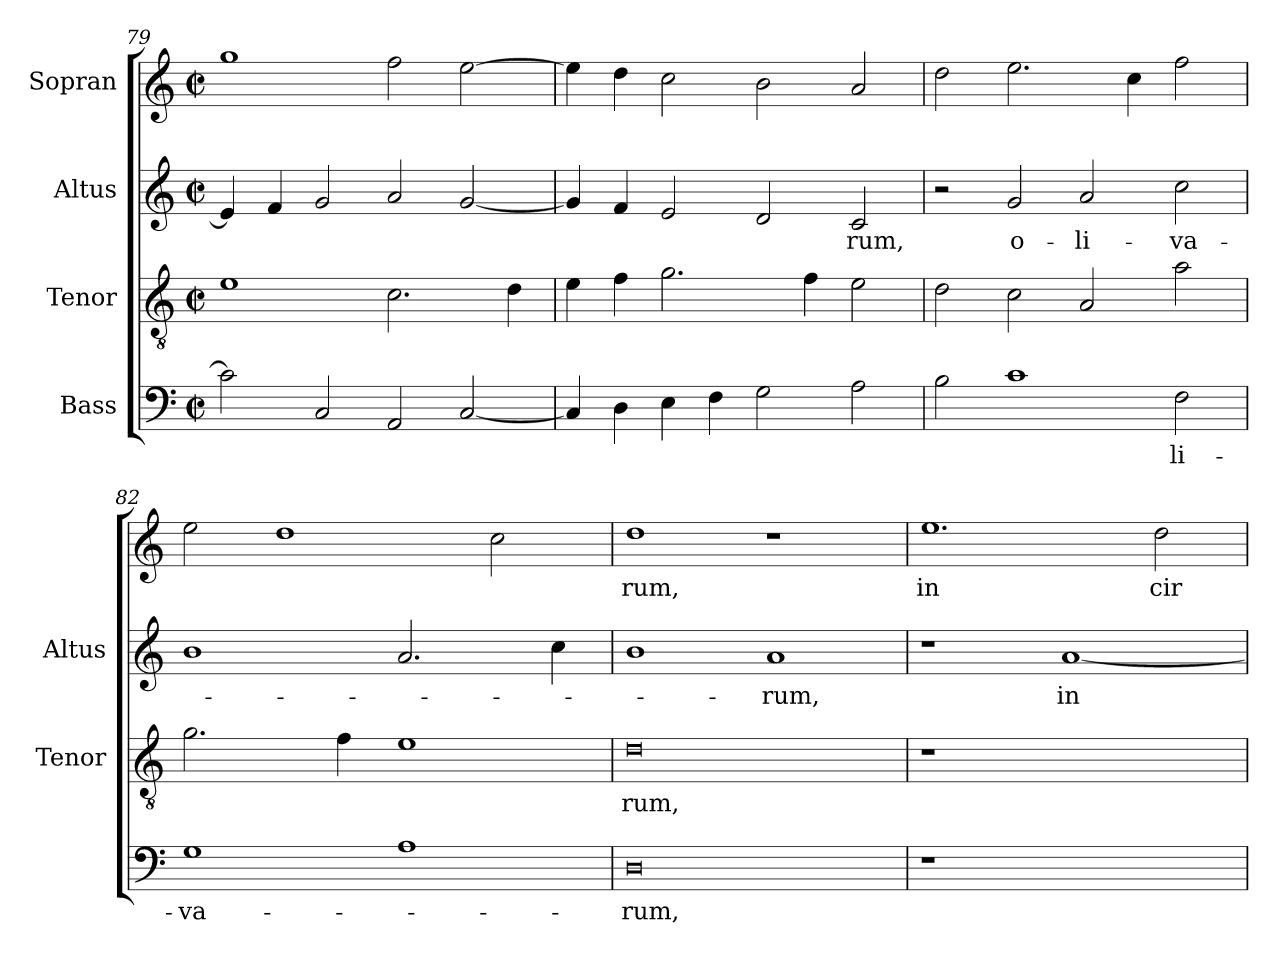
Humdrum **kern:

**kern	**text	**kern	**text	**kern	**text	**kern	**text
*part4	*part4	*part3	*part3	*part2	*part2	*part1	*part1
*staff4	*staff4	*staff3	*staff3	*staff2	*staff2	*staff1	*staff1
*I"Bass	*	*I"Tenor	*	*I"Altus	*	*I"Sopran	*
*	*	*I'Tenor	*	*I'Altus	*	*	*
*clefF4	*	*clefGv2	*	*clefG2	*	*clefG2	*
*	*	*ITrd7c12	*	*	*	*	*
*k[]	*	*k[]	*	*k[]	*	*k[]	*
*C:	*	*C:	*	*C:	*	*C:	*
*M2/2	*	*M2/2	*	*M2/2	*	*M2/2	*
*met(c|)	*	*met(c|)	*	*met(c|)	*	*met(c|)	*
=79	=79	=79	=79	=79	=79	=79	=79
2ci\]	.	1Ei	.	4ei/]	.	1ggi	.
.	.	.	.	4fi/	.	.	.
2Ci/	.	.	.	2gi/	.	.	.
2AAi/	.	2.Ci\	.	2ai/	.	2ffi\	.
[<2Ci/	.	.	.	[<2gi/	.	[>2eei\	.
.	.	4Di\	.	.	.	.	.
=80	=80	=80	=80	=80	=80	=80	=80
4Ci/]	.	4Ei\	.	4gi/]	.	4eei\]	.
4Di\	.	4Fi\	.	4fi/	.	4ddi\	.
4Ei\	.	2.Gi\	.	2ei/	.	2cci\	.
4Fi\	.	.	.	.	.	.	.
2Gi\	.	.	.	2di/	.	2bi\	.
.	.	4Fi\	.	.	.	.	.
!	!	!	!	!	!LO:LY:b:color=#000000	!	!
2Ai\	.	2Ei\	.	2ci/	-rum,	2ai/	.
=81	=81	=81	=81	=81	=81	=81	=81
2Bi\	.	2Di\	.	2r	.	2ddi\	.
!	!	!	!	!	!LO:LY:b:color=#000000	!	!
1ci	.	2Ci\	.	2gi/	o-	2.eei\	.
!	!	!	!	!	!LO:LY:b:color=#000000	!	!
.	.	2AAi/	.	2ai/	-li-	.	.
.	.	.	.	.	.	4cci\	.
!	!LO:LY:b:color=#000000	!	!	!	!	!	!
!	!	!	!	!	!LO:LY:b:color=#000000	!	!
2Fi\	-li-	2Ai\	.	2cci\	-va-	2ffi\	.
=82	=82	=82	=82	=82	=82	=82	=82
!	!LO:LY:b:color=#000000	!	!	!	!	!	!
1Gi	-va-	2.Gi\	.	1bi	.	2eei\	.
.	.	.	.	.	.	1ddi	.
.	.	4Fi\	.	.	.	.	.
1Ai	.	1Ei	.	2.ai/	.	.	.
.	.	.	.	.	.	2cci\	.
.	.	.	.	4cci\	.	.	.
!!LO:LB:g=z
=83	=83	=83	=83	=83	=83	=83	=83
!	!LO:LY:b:color=#000000	!	!	!	!	!	!
!	!	!	!LO:LY:b:color=#000000	!	!	!	!
!	!	!	!	!	!	!	!LO:LY:b:color=#000000
0Di	-rum,	0Di	-rum,	1bi	.	1ddi	-rum,
!	!	!	!	!	!LO:LY:b:color=#000000	!	!
.	.	.	.	1ai	-rum,	1r	.
=84	=84	=84	=84	=84	=84	=84	=84
!LO:N:vis=1	!	!LO:N:vis=1	!	!	!	!	!
!	!	!	!	!	!	!	!LO:LY:b:color=#000000
1r	.	1r	.	1r	.	1.eei	in
!	!	!	!	!	!LO:LY:b:color=#000000	!	!
1ryy	.	1ryy	.	[<1ai	in	.	.
!	!	!	!	!	!	!	!LO:LY:b:color=#000000
.	.	.	.	.	.	2ddi\	cir-
=	=	=	=	=	=	=	=
*-	*-	*-	*-	*-	*-	*-	*-
